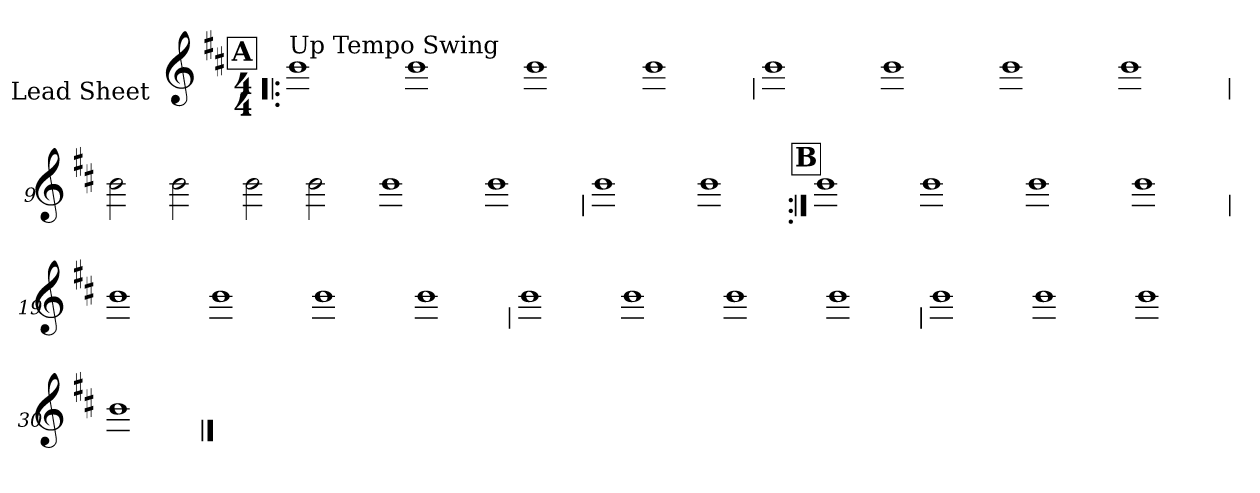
**kern
*part1
*staff1
*I"Lead Sheet
*stria0
*clefG2
*k[f#c#]
*D:
*M4/4
!!LO:REH:place=s1:a:t=A
=1!|:
!LO:TX:a:t=Up Tempo Swing
1b
=2-
1b
=3-
1b
=4-
1b
!!LO:LB:g=z
=5
1b
=6-
1b
=7-
1b
=8-
1b
!!LO:LB:g=z
=9
2b
2b
=10-
2b
2b
=11-
1b
=12-
1b
!!LO:LB:g=z
=13
1b
=14-
1b
!!LO:LB:g=z
!!LO:REH:place=s1:a:t=B
=15:|!
1b
=16-
1b
=17-
1b
=18-
1b
!!LO:LB:g=z
=19
1b
=20-
1b
=21-
1b
=22-
1b
!!LO:LB:g=z
=23
1b
=24-
1b
=25-
1b
=26-
1b
!!LO:LB:g=z
=27
1b
=28-
1b
=29-
1b
=30-
1b
==
*-
